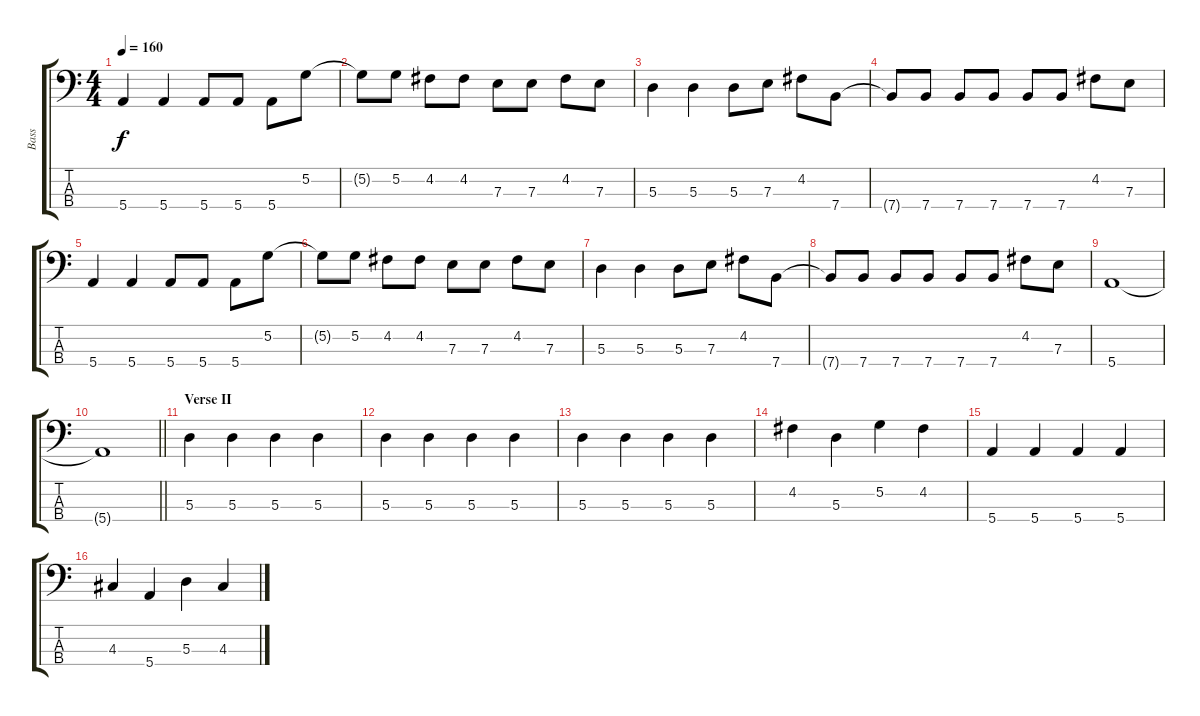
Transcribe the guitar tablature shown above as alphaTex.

\track ("Bass" "Bass") {instrument electricbassfinger}
\staff {score tabs}
\tuning (G2 D2 A1 E1) {hide}
\ts (4 4)
\tempo 160
\clef f4
\ks c
5.4.4{dy f} 5.4.4 5.4.8 5.4.8 5.4.8 5.2.8 |
5.2{t}.8 5.2.8 4.2.8 4.2.8 7.3.8 7.3.8 4.2.8 7.3.8 |
5.3.4 5.3.4 5.3.8 7.3.8 4.2.8 7.4.8 |
7.4{t}.8 7.4.8 7.4.8 7.4.8 7.4.8 7.4.8 4.2.8 7.3.8 |
5.4.4 5.4.4 5.4.8 5.4.8 5.4.8 5.2.8 |
5.2{t}.8 5.2.8 4.2.8 4.2.8 7.3.8 7.3.8 4.2.8 7.3.8 |
5.3.4 5.3.4 5.3.8 7.3.8 4.2.8 7.4.8 |
7.4{t}.8 7.4.8 7.4.8 7.4.8 7.4.8 7.4.8 4.2.8 7.3.8 |
5.4.1 |
\barLineRight lightlight
5.4{t}.1 |
\section ("" "Verse II")
5.3.4 5.3.4 5.3.4 5.3.4 |
5.3.4 5.3.4 5.3.4 5.3.4 |
5.3.4 5.3.4 5.3.4 5.3.4 |
4.2.4 5.3.4 5.2.4 4.2.4 |
5.4.4 5.4.4 5.4.4 5.4.4 |
4.3.4 5.4.4 5.3.4 4.3.4
